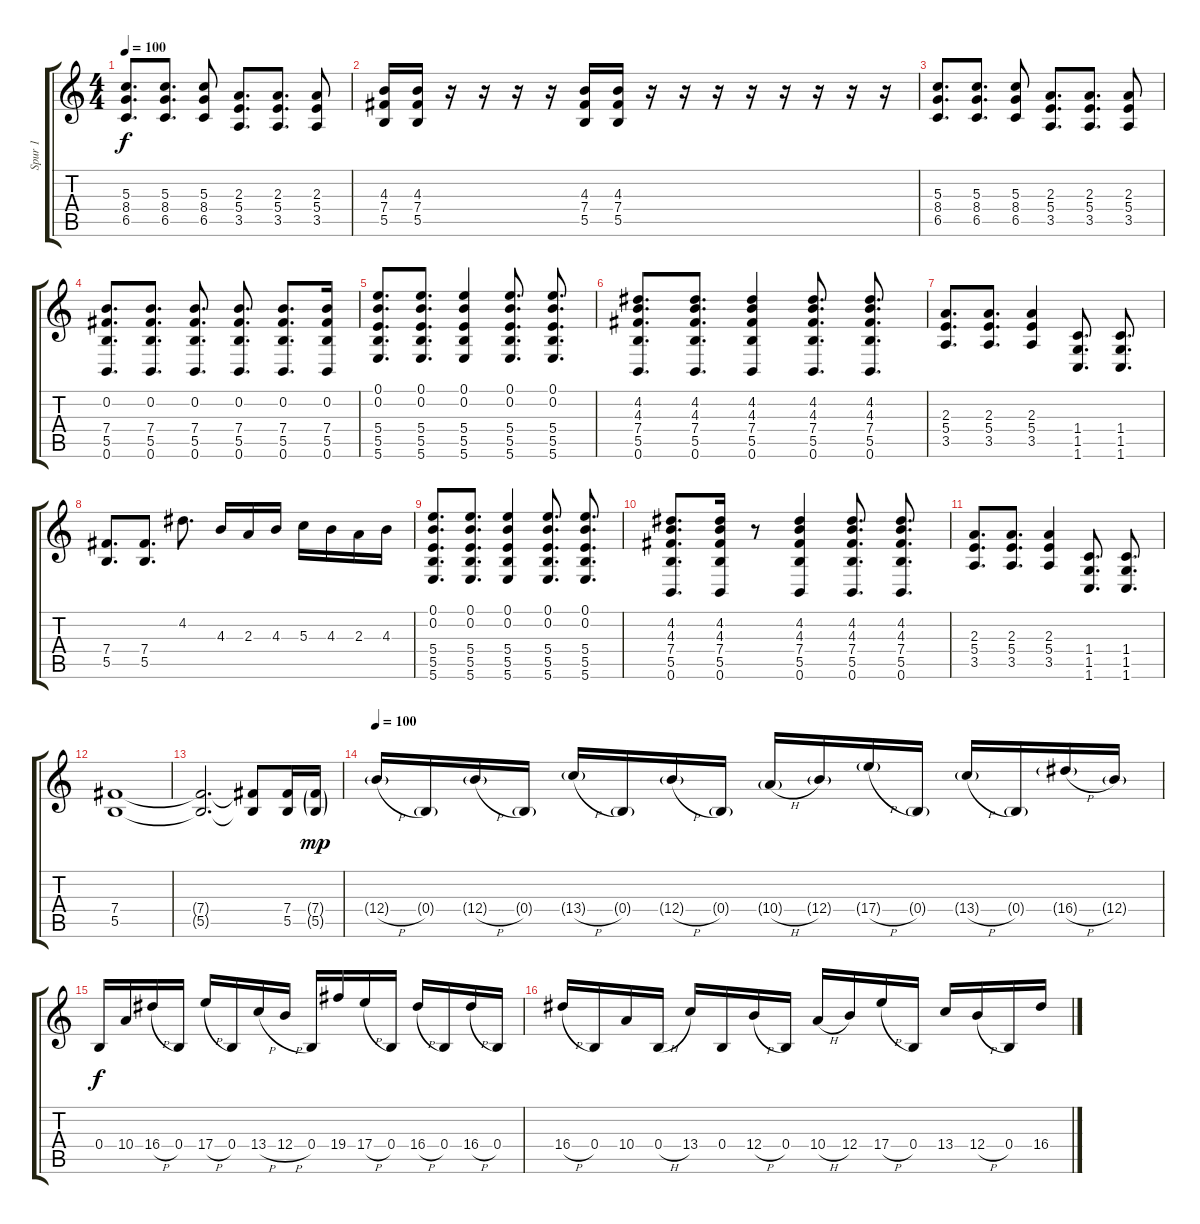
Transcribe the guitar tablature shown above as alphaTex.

\track ("Spur 1" "Spur 1") {instrument distortionguitar}
\staff {score tabs}
\tuning (E4 B3 G3 B2 Gb2 B1) {hide}
\ts (4 4)
\tempo 100
\clef g2
\ks c
(5.3 8.4 6.5).8{d dy f} (5.3 8.4 6.5).8{d} (5.3 8.4 6.5).8 (2.3 5.4 3.5).8{d} (2.3 5.4 3.5).8{d} (2.3 5.4 3.5).8 |
(4.3 7.4 5.5).16 (4.3 7.4 5.5).16 r.16 r.16 r.16 r.16 (4.3 7.4 5.5).16 (4.3 7.4 5.5).16 r.16 r.16 r.16 r.16 r.16 r.16 r.16 r.16 |
(5.3 8.4 6.5).8{d} (5.3 8.4 6.5).8{d} (5.3 8.4 6.5).8 (2.3 5.4 3.5).8{d} (2.3 5.4 3.5).8{d} (2.3 5.4 3.5).8 |
(0.2 7.4 5.5 0.6).8{d} (0.2 7.4 5.5 0.6).8{d} (0.2 7.4 5.5 0.6).8{d} (0.2 7.4 5.5 0.6).8{d} (0.2 7.4 5.5 0.6).8{d} (0.2 7.4 5.5 0.6).16 |
(0.1 0.2 5.4 5.5 5.6).8{d} (0.1 0.2 5.4 5.5 5.6).8{d} (0.1 0.2 5.4 5.5 5.6).4 (0.1 0.2 5.4 5.5 5.6).8{d} (0.1 0.2 5.4 5.5 5.6).8{d} |
(4.2 4.3 7.4 5.5 0.6).8{d} (4.2 4.3 7.4 5.5 0.6).8{d} (4.2 4.3 7.4 5.5 0.6).4 (4.2 4.3 7.4 5.5 0.6).8{d} (4.2 4.3 7.4 5.5 0.6).8{d} |
(2.3 5.4 3.5).8{d} (2.3 5.4 3.5).8{d} (2.3 5.4 3.5).4 (1.4 1.5 1.6).8{d} (1.4 1.5 1.6).8{d} |
(7.4 5.5).8{d} (7.4 5.5).8{d} 4.2.8{d} 4.3.16 2.3.16 4.3.16 5.3.16 4.3.16 2.3.16 4.3.16 |
(0.1 0.2 5.4 5.5 5.6).8{d} (0.1 0.2 5.4 5.5 5.6).8{d} (0.1 0.2 5.4 5.5 5.6).4 (0.1 0.2 5.4 5.5 5.6).8{d} (0.1 0.2 5.4 5.5 5.6).8{d} |
(4.2 4.3 7.4 5.5 0.6).8{d} (4.2 4.3 7.4 5.5 0.6).16 r.8 (4.2 4.3 7.4 5.5 0.6).4 (4.2 4.3 7.4 5.5 0.6).8{d} (4.2 4.3 7.4 5.5 0.6).8{d} |
(2.3 5.4 3.5).8{d} (2.3 5.4 3.5).8{d} (2.3 5.4 3.5).4 (1.4 1.5 1.6).8{d} (1.4 1.5 1.6).8{d} |
(7.4 5.5).1 |
(7.4{t} 5.5{t}).2{d} (7.4{t} 5.5{t}).8 (7.4 5.5).16 (7.4{g} 5.5{g}).16{dy mp} |
\tempo 100
12.4{h g}.16 0.4{g}.16 12.4{h g}.16 0.4{g}.16 13.4{h g}.16 0.4{g}.16 12.4{h g}.16 0.4{g}.16 10.4{h g}.16 12.4{g}.16 17.4{h g}.16 0.4{g}.16 13.4{h g}.16 0.4{g}.16 16.4{h g}.16 12.4{g}.16 |
0.4.16{dy f} 10.4.16 16.4{h}.16 0.4.16 17.4{h}.16 0.4.16 13.4{h}.16 12.4{h}.16 0.4.16 19.4.16 17.4{h}.16 0.4.16 16.4{h}.16 0.4.16 16.4{h}.16 0.4.16 |
16.4{h}.16 0.4.16 10.4.16 0.4{h}.16 13.4.16 0.4.16 12.4{h}.16 0.4.16 10.4{h}.16 12.4.16 17.4{h}.16 0.4.16 13.4.16 12.4{h}.16 0.4.16 16.4{h}.16
